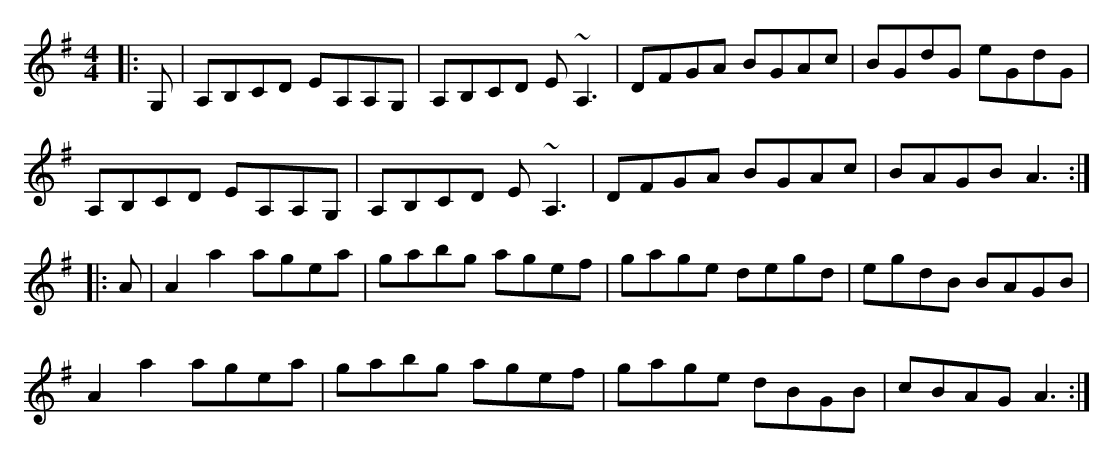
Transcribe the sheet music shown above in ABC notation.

X:1
M:4/4
K:Ador
|:G,|A,B,CD EA,A,G,| A,B,CD E~A,3 |DFGA BGAc| BGdG eGdG |
A,B,CD EA,A,G,| A,B,CD E~A,3 |DFGA BGAc| BAGB A3 :|
|:A|A2a2 agea|gabg agef| gage degd | egdB BAGB |
A2a2 agea|gabg agef| gage dBGB | cBAG A3 :|
